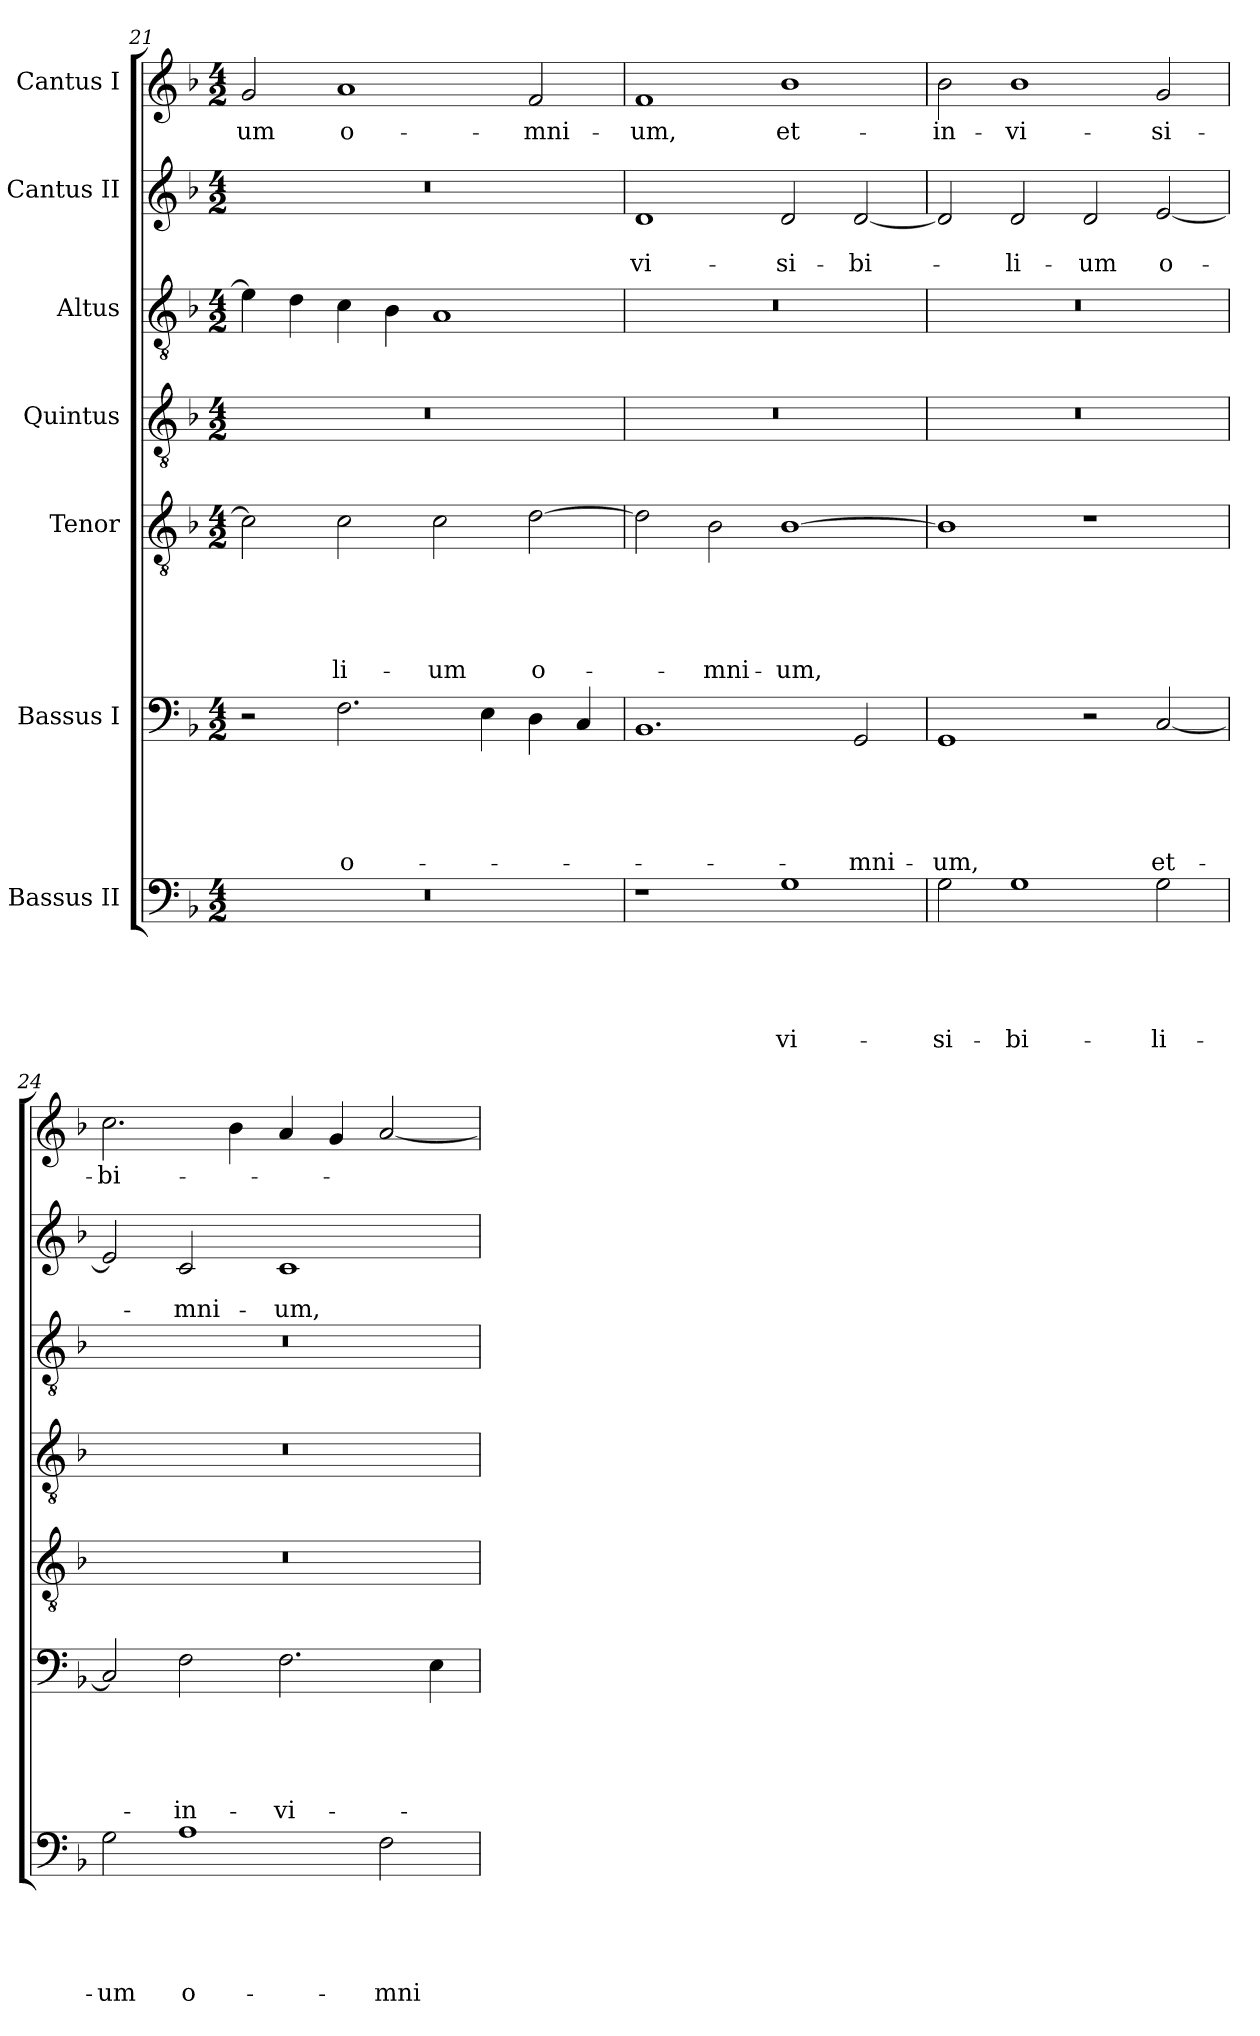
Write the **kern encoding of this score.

**kern	**text	**text	**text	**text	**text	**kern	**text	**text	**text	**text	**text	**kern	**text	**text	**text	**text	**text	**kern	**kern	**kern	**text	**text	**kern	**text
*part7	*part7	*part7	*part7	*part7	*part7	*part6	*part6	*part6	*part6	*part6	*part6	*part5	*part5	*part5	*part5	*part5	*part5	*part4	*part3	*part2	*part2	*part2	*part1	*part1
*staff7	*staff7	*staff7	*staff7	*staff7	*staff7	*staff6	*staff6	*staff6	*staff6	*staff6	*staff6	*staff5	*staff5	*staff5	*staff5	*staff5	*staff5	*staff4	*staff3	*staff2	*staff2	*staff2	*staff1	*staff1
*I"Bassus II	*	*	*	*	*	*I"Bassus I	*	*	*	*	*	*I"Tenor	*	*	*	*	*	*I"Quintus	*I"Altus	*I"Cantus II	*	*	*I"Cantus I	*
*clefF4	*	*	*	*	*	*clefF4	*	*	*	*	*	*clefGv2	*	*	*	*	*	*clefGv2	*clefGv2	*clefG2	*	*	*clefG2	*
*k[b-]	*	*	*	*	*	*k[b-]	*	*	*	*	*	*k[b-]	*	*	*	*	*	*k[b-]	*k[b-]	*k[b-]	*	*	*k[b-]	*
*M4/2	*	*	*	*	*	*M4/2	*	*	*	*	*	*M4/2	*	*	*	*	*	*M4/2	*M4/2	*M4/2	*	*	*M4/2	*
=21	=21	=21	=21	=21	=21	=21	=21	=21	=21	=21	=21	=21	=21	=21	=21	=21	=21	=21	=21	=21	=21	=21	=21	=21
0r	.	.	.	.	.	2r	.	.	.	.	.	2c\]	.	.	.	.	.	0r	4e\]	0r	.	.	2g/	-um
.	.	.	.	.	.	.	.	.	.	.	.	.	.	.	.	.	.	.	4d\	.	.	.	.	.
.	.	.	.	.	.	2.F\	.	.	.	.	o-	2c\	.	.	.	.	-li-	.	4c\	.	.	.	1a/	o-
.	.	.	.	.	.	.	.	.	.	.	.	.	.	.	.	.	.	.	4B-\	.	.	.	.	.
.	.	.	.	.	.	.	.	.	.	.	.	2c\	.	.	.	.	-um	.	1A/	.	.	.	.	.
.	.	.	.	.	.	4E\	.	.	.	.	.	.	.	.	.	.	.	.	.	.	.	.	.	.
.	.	.	.	.	.	4D\	.	.	.	.	.	[2d\	.	.	.	.	o-	.	.	.	.	.	2f/	-mni-
.	.	.	.	.	.	4C/	.	.	.	.	.	.	.	.	.	.	.	.	.	.	.	.	.	.
=22	=22	=22	=22	=22	=22	=22	=22	=22	=22	=22	=22	=22	=22	=22	=22	=22	=22	=22	=22	=22	=22	=22	=22	=22
1r	.	.	.	.	.	1.BB-/	.	.	.	.	.	2d\]	.	.	.	.	.	0r	0r	1d/	.	vi-	1f/	-um,
.	.	.	.	.	.	.	.	.	.	.	.	2B-\	.	.	.	.	-mni-	.	.	.	.	.	.	.
1G\	.	.	.	.	vi-	.	.	.	.	.	.	[1B-\	.	.	.	.	-um,	.	.	2d/	.	-si-	1b-\	et-
.	.	.	.	.	.	2GG/	.	.	.	.	-mni-	.	.	.	.	.	.	.	.	[2d/	.	-bi-	.	.
=23	=23	=23	=23	=23	=23	=23	=23	=23	=23	=23	=23	=23	=23	=23	=23	=23	=23	=23	=23	=23	=23	=23	=23	=23
2G\	.	.	.	.	-si-	1GG/	.	.	.	.	-um,	1B-\]	.	.	.	.	.	0r	0r	2d/]	.	.	2b-\	in-
1G\	.	.	.	.	-bi-	.	.	.	.	.	.	.	.	.	.	.	.	.	.	2d/	.	-li-	1b-\	-vi-
.	.	.	.	.	.	2r	.	.	.	.	.	1r	.	.	.	.	.	.	.	2d/	.	-um	.	.
2G\	.	.	.	.	-li-	[2C/	.	.	.	.	et-	.	.	.	.	.	.	.	.	[2e/	.	o-	2g/	-si-
=24	=24	=24	=24	=24	=24	=24	=24	=24	=24	=24	=24	=24	=24	=24	=24	=24	=24	=24	=24	=24	=24	=24	=24	=24
2G\	.	.	.	.	-um	2C/]	.	.	.	.	.	0r	.	.	.	.	.	0r	0r	2e/]	.	.	2.cc\	-bi-
1A\	.	.	.	.	o-	2F\	.	.	.	.	in-	.	.	.	.	.	.	.	.	2c/	.	-mni-	.	.
.	.	.	.	.	.	.	.	.	.	.	.	.	.	.	.	.	.	.	.	.	.	.	4b-\	.
.	.	.	.	.	.	2.F\	.	.	.	.	-vi-	.	.	.	.	.	.	.	.	1c/	.	-um,	4a/	.
.	.	.	.	.	.	.	.	.	.	.	.	.	.	.	.	.	.	.	.	.	.	.	4g/	.
2F\	.	.	.	.	-mni-	.	.	.	.	.	.	.	.	.	.	.	.	.	.	.	.	.	[2a/	.
.	.	.	.	.	.	4E\	.	.	.	.	.	.	.	.	.	.	.	.	.	.	.	.	.	.
=	=	=	=	=	=	=	=	=	=	=	=	=	=	=	=	=	=	=	=	=	=	=	=	=
*-	*-	*-	*-	*-	*-	*-	*-	*-	*-	*-	*-	*-	*-	*-	*-	*-	*-	*-	*-	*-	*-	*-	*-	*-
